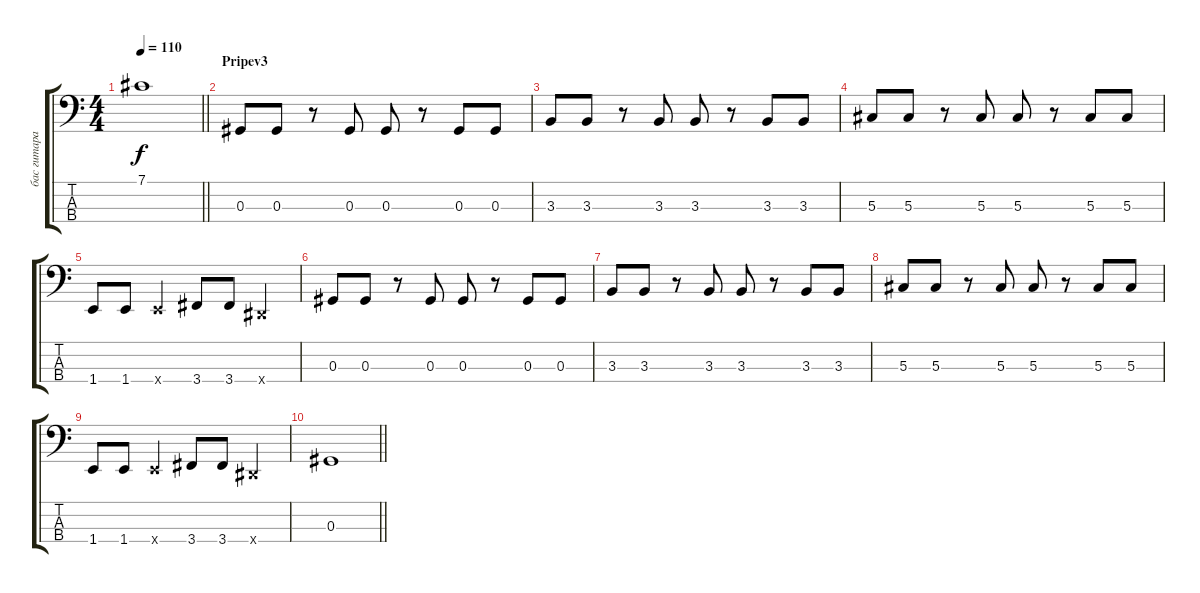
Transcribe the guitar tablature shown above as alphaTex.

\track ("бас гитара" "бас гитара") {instrument electricbassfinger}
\staff {score tabs}
\tuning (Gb2 Db2 Ab1 Eb1) {hide}
\ts (4 4)
\tempo 110
\clef f4
\barLineRight lightlight
\ks c
7.1.1{dy f} |
\section ("" "Pripev3")
0.3.8 0.3.8 r.8 0.3.8 0.3.8 r.8 0.3.8 0.3.8 |
3.3.8 3.3.8 r.8 3.3.8 3.3.8 r.8 3.3.8 3.3.8 |
5.3.8 5.3.8 r.8 5.3.8 5.3.8 r.8 5.3.8 5.3.8 |
1.4.8 1.4.8 1.4{x}.4 3.4.8 3.4.8 0.4{x}.4 |
0.3.8 0.3.8 r.8 0.3.8 0.3.8 r.8 0.3.8 0.3.8 |
3.3.8 3.3.8 r.8 3.3.8 3.3.8 r.8 3.3.8 3.3.8 |
5.3.8 5.3.8 r.8 5.3.8 5.3.8 r.8 5.3.8 5.3.8 |
1.4.8 1.4.8 1.4{x}.4 3.4.8 3.4.8 0.4{x}.4 |
\barLineRight lightlight
0.3.1
